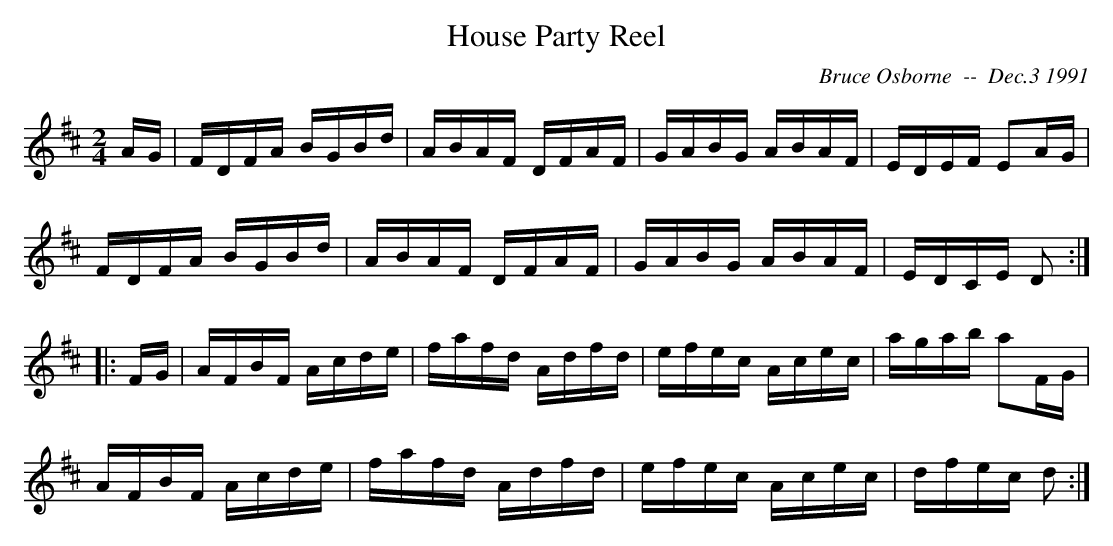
X:1
T:House Party Reel
C:Bruce Osborne  --  Dec.3 1991
M:2/4
L:1/16
K:D
AG|FDFA BGBd|ABAF DFAF|GABG ABAF|EDEF E2AG|
FDFA BGBd|ABAF DFAF|GABG ABAF|EDCE D2:|
|:FG|AFBF Acde|fafd Adfd|efec Acec|agab a2FG|
AFBF Acde|fafd Adfd|efec Acec|dfec d2:|
